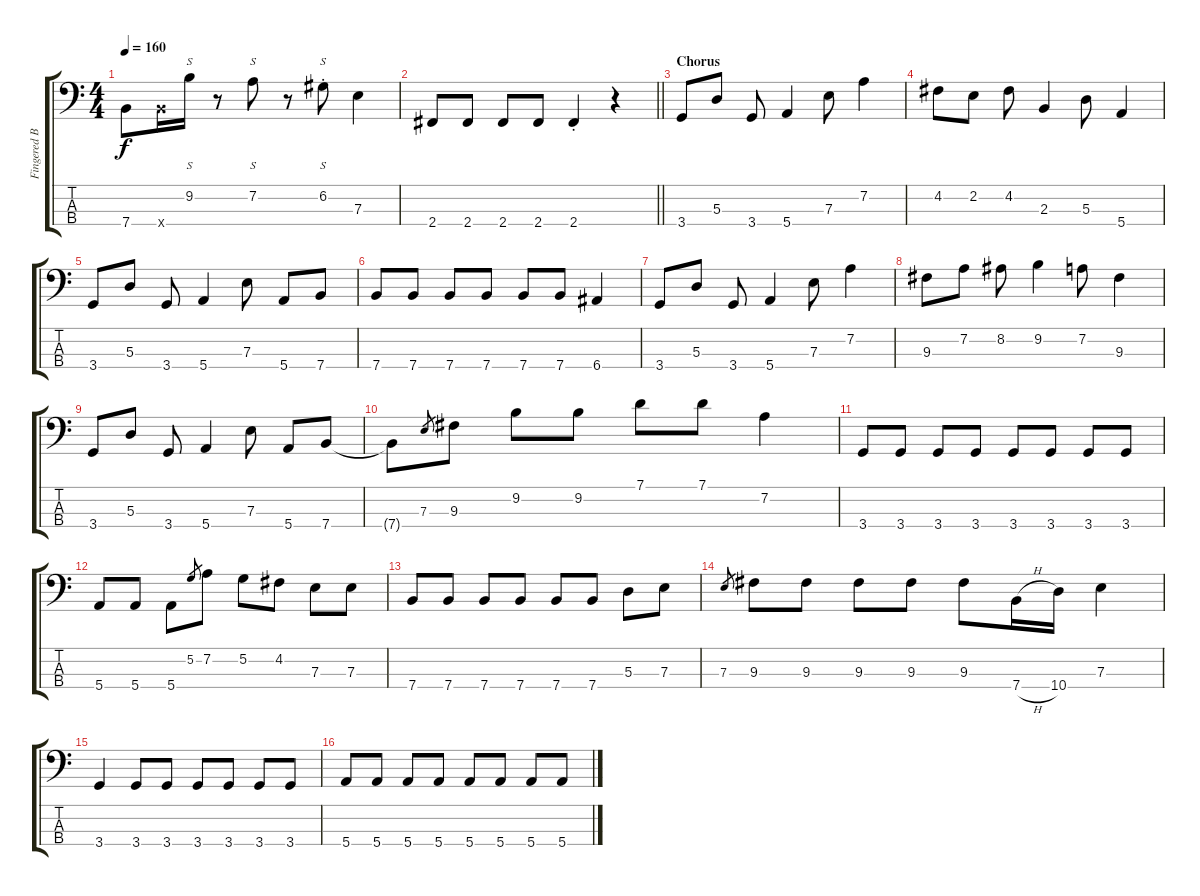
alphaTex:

\track ("Fingered Bass" "Fingered B") {instrument electricbassfinger}
\staff {score tabs}
\tuning (G2 D2 A1 E1) {hide}
\ts (4 4)
\tempo 160
\clef f4
\ks c
7.4.8{dy f} 7.4{x}.16 9.2.16{s} r.8 7.2.8{s} r.8 6.2{st}.8{s} 7.3.4 |
\barLineRight lightlight
2.4.8 2.4.8 2.4.8 2.4.8 2.4{st}.4 r.4 |
\section ("" "Chorus")
3.4.8 5.3.8 3.4.8 5.4.4 7.3.8 7.2.4 |
4.2.8 2.2.8 4.2.8 2.3.4 5.3.8 5.4.4 |
3.4.8 5.3.8 3.4.8 5.4.4 7.3.8 5.4.8 7.4.8 |
7.4.8 7.4.8 7.4.8 7.4.8 7.4.8 7.4.8 6.4.4 |
3.4.8 5.3.8 3.4.8 5.4.4 7.3.8 7.2.4 |
9.3.8 7.2.8 8.2.8 9.2.4 7.2.8 9.3.4 |
3.4.8 5.3.8 3.4.8 5.4.4 7.3.8 5.4.8 7.4.8 |
7.4{t}.8 7.3.8{gr} 9.3.8 9.2.8 9.2.8 7.1.8 7.1.8 7.2.4 |
3.4.8 3.4.8 3.4.8 3.4.8 3.4.8 3.4.8 3.4.8 3.4.8 |
5.4.8 5.4.8 5.4.8 5.2.8{gr} 7.2.8 5.2.8 4.2.8 7.3.8 7.3.8 |
7.4.8 7.4.8 7.4.8 7.4.8 7.4.8 7.4.8 5.3.8 7.3.8 |
7.3.8{gr} 9.3.8 9.3.8 9.3.8 9.3.8 9.3.8 7.4{h}.16 10.4.16 7.3.4 |
3.4.4 3.4.8 3.4.8 3.4.8 3.4.8 3.4.8 3.4.8 |
5.4.8 5.4.8 5.4.8 5.4.8 5.4.8 5.4.8 5.4.8 5.4.8
